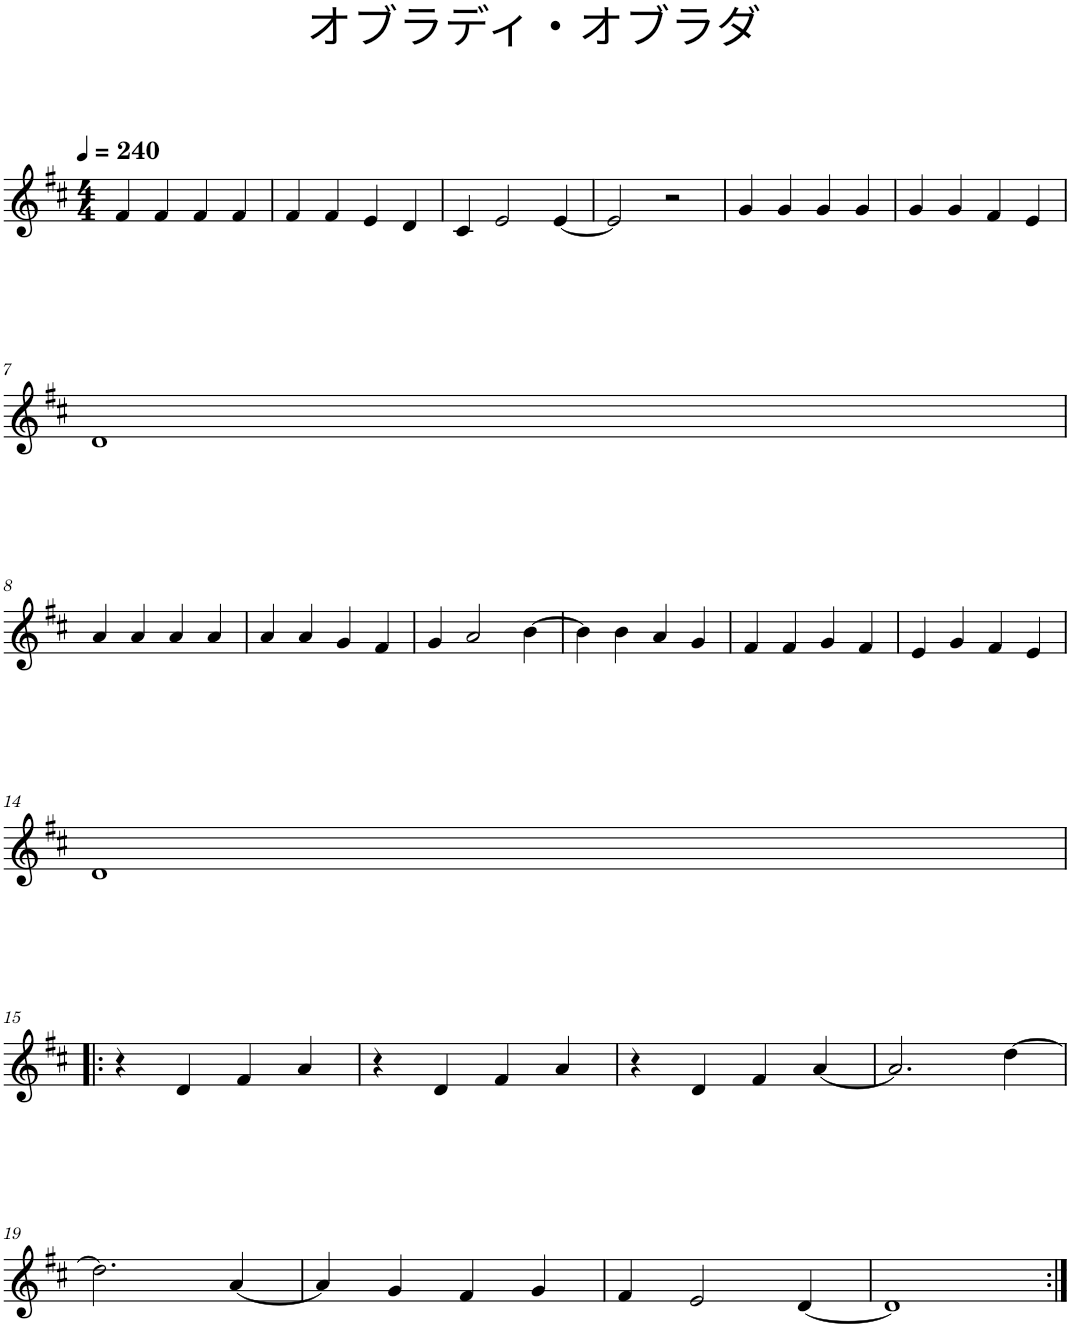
**kern
*part1
*staff1
*I"Piano
*I'Pno.
*clefG2
*k[f#c#]
*D:
*M4/4
*MM240
=1
4f#/
4f#/
4f#/
4f#/
=2
4f#/
4f#/
4e/
4d/
=3
4c#/
2e/
[4e/
=4
2e/]
2r
=5
4g/
4g/
4g/
4g/
=6
4g/
4g/
4f#/
4e/
!!LO:LB:g=z
=7
1d
!!LO:LB:g=z
=8
4a/
4a/
4a/
4a/
=9
4a/
4a/
4g/
4f#/
=10
4g/
2a/
[4b\
=11
4b\]
4b\
4a/
4g/
=12
4f#/
4f#/
4g/
4f#/
=13
4e/
4g/
4f#/
4e/
!!LO:LB:g=z
=14
1d
!!LO:LB:g=z
=15!|:
4r
4d/
4f#/
4a/
=16
4r
4d/
4f#/
4a/
=17
4r
4d/
4f#/
[4a/
=18
2.a/]
[4dd\
!!LO:LB:g=z
=19
2.dd\]
[4a/
=20
4a/]
4g/
4f#/
4g/
=21
4f#/
2e/
[4d/
=22
1d]
=:|!
*-
